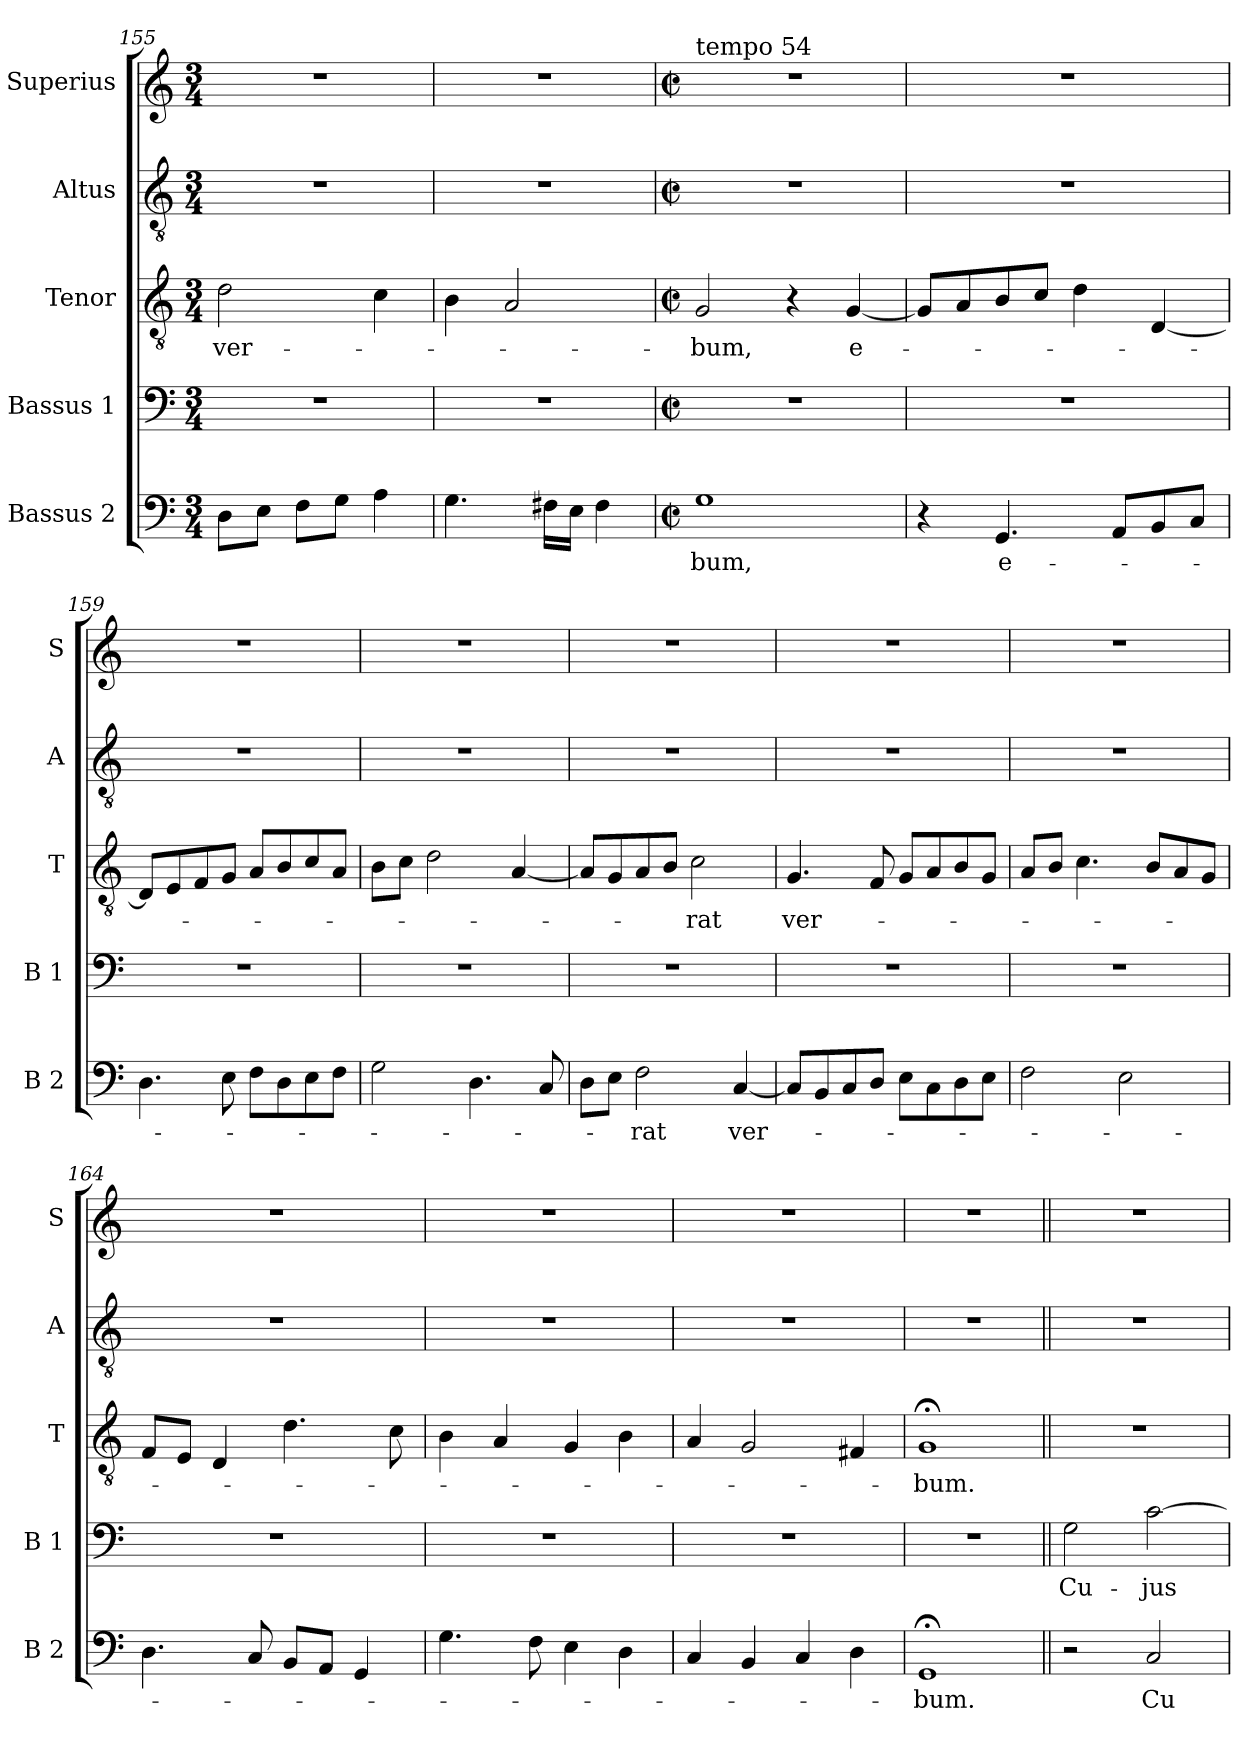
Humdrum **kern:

**kern	**text	**kern	**text	**kern	**text	**kern	**kern
*part5	*part5	*part4	*part4	*part3	*part3	*part2	*part1
*staff5	*staff5	*staff4	*staff4	*staff3	*staff3	*staff2	*staff1
*I"Bassus 2	*	*I"Bassus 1	*	*I"Tenor	*	*I"Altus	*I"Superius
*I'B 2	*	*I'B 1	*	*I'T	*	*I'A	*I'S
*clefF4	*	*clefF4	*	*clefGv2	*	*clefGv2	*clefG2
*k[]	*	*k[]	*	*k[]	*	*k[]	*k[]
*C:	*	*C:	*	*C:	*	*C:	*C:
*M3/4	*	*M3/4	*	*M3/4	*	*M3/4	*M3/4
=155	=155	=155	=155	=155	=155	=155	=155
!	!	!	!	!	!LO:LY:b	!	!
8D\L	.	2.r	.	2d\	ver-	2.r	2.r
8E\J	.	.	.	.	.	.	.
8F\L	.	.	.	.	.	.	.
8G\J	.	.	.	.	.	.	.
4A\	.	.	.	4c\	.	.	.
!!LO:PB:g=z
=156	=156	=156	=156	=156	=156	=156	=156
4.G\	.	2.r	.	4B\	.	2.r	2.r
.	.	.	.	2A/	.	.	.
16F#X\LL	.	.	.	.	.	.	.
16E\JJ	.	.	.	.	.	.	.
4F#\	.	.	.	.	.	.	.
=157	=157	=157	=157	=157	=157	=157	=157
*M2/2	*	*M2/2	*	*M2/2	*	*M2/2	*M2/2
*met(c|)	*	*met(c|)	*	*met(c|)	*	*met(c|)	*met(c|)
!	!	!	!	!	!	!	!LO:TX:a:t=tempo 54
!	!LO:LY:b	!	!	!	!LO:LY:b	!	!
1G	-bum,	1r	.	2G/	-bum,	1r	1r
.	.	.	.	4r	.	.	.
!	!	!	!	!	!LO:LY:b	!	!
.	.	.	.	[4G/	e-	.	.
=158	=158	=158	=158	=158	=158	=158	=158
4r	.	1r	.	8G/L]	.	1r	1r
.	.	.	.	8A/	.	.	.
!	!LO:LY:b	!	!	!	!	!	!
4.GG/	e-	.	.	8B/	.	.	.
.	.	.	.	8c/J	.	.	.
.	.	.	.	4d\	.	.	.
8AA/L	.	.	.	.	.	.	.
8BB/	.	.	.	[4D/	.	.	.
8C/J	.	.	.	.	.	.	.
=159	=159	=159	=159	=159	=159	=159	=159
4.D\	.	1r	.	8D/L]	.	1r	1r
.	.	.	.	8E/	.	.	.
.	.	.	.	8F/	.	.	.
8E\	.	.	.	8G/J	.	.	.
8F\L	.	.	.	8A/L	.	.	.
8D\	.	.	.	8B/	.	.	.
8E\	.	.	.	8c/	.	.	.
8F\J	.	.	.	8A/J	.	.	.
=160	=160	=160	=160	=160	=160	=160	=160
2G\	.	1r	.	8B\L	.	1r	1r
.	.	.	.	8c\J	.	.	.
.	.	.	.	2d\	.	.	.
4.D\	.	.	.	.	.	.	.
.	.	.	.	[4A/	.	.	.
8C/	.	.	.	.	.	.	.
=161	=161	=161	=161	=161	=161	=161	=161
8D\L	.	1r	.	8A/L]	.	1r	1r
8E\J	.	.	.	8G/	.	.	.
!	!LO:LY:b	!	!	!	!	!	!
2F\	-rat	.	.	8A/	.	.	.
.	.	.	.	8B/J	.	.	.
!	!	!	!	!	!LO:LY:b	!	!
.	.	.	.	2c\	-rat	.	.
!	!LO:LY:b	!	!	!	!	!	!
[4C/	ver-	.	.	.	.	.	.
!!LO:LB:g=z
=162	=162	=162	=162	=162	=162	=162	=162
!	!	!	!	!	!LO:LY:b	!	!
8C/L]	.	1r	.	4.G/	ver-	1r	1r
8BB/	.	.	.	.	.	.	.
8C/	.	.	.	.	.	.	.
8D/J	.	.	.	8F/	.	.	.
8E\L	.	.	.	8G/L	.	.	.
8C\	.	.	.	8A/	.	.	.
8D\	.	.	.	8B/	.	.	.
8E\J	.	.	.	8G/J	.	.	.
=163	=163	=163	=163	=163	=163	=163	=163
2F\	.	1r	.	8A/L	.	1r	1r
.	.	.	.	8B/J	.	.	.
.	.	.	.	4.c\	.	.	.
2E\	.	.	.	.	.	.	.
.	.	.	.	8B/L	.	.	.
.	.	.	.	8A/	.	.	.
.	.	.	.	8G/J	.	.	.
=164	=164	=164	=164	=164	=164	=164	=164
4.D\	.	1r	.	8F/L	.	1r	1r
.	.	.	.	8E/J	.	.	.
.	.	.	.	4D/	.	.	.
8C/	.	.	.	.	.	.	.
8BB/L	.	.	.	4.d\	.	.	.
8AA/J	.	.	.	.	.	.	.
4GG/	.	.	.	.	.	.	.
.	.	.	.	8c\	.	.	.
=165	=165	=165	=165	=165	=165	=165	=165
4.G\	.	1r	.	4B\	.	1r	1r
.	.	.	.	4A/	.	.	.
8F\	.	.	.	.	.	.	.
4E\	.	.	.	4G/	.	.	.
4D\	.	.	.	4B\	.	.	.
=166	=166	=166	=166	=166	=166	=166	=166
4C/	.	1r	.	4A/	.	1r	1r
4BB/	.	.	.	2G/	.	.	.
4C/	.	.	.	.	.	.	.
4D\	.	.	.	4F#X/	.	.	.
=167	=167	=167	=167	=167	=167	=167	=167
!	!LO:LY:b	!	!	!	!LO:LY:b	!	!
1GG;<	-bum.	1r	.	1G;<	-bum.	1r	1r
!!LO:LB:g=z
=168||	=168||	=168||	=168||	=168||	=168||	=168||	=168||
!	!	!	!LO:LY:b	!	!	!	!
2r	.	2G\	Cu-	1r	.	1r	1r
!	!LO:LY:b	!	!LO:LY:b	!	!	!	!
2C/	Cu-	[2c\	-jus	.	.	.	.
=	=	=	=	=	=	=	=
*-	*-	*-	*-	*-	*-	*-	*-
